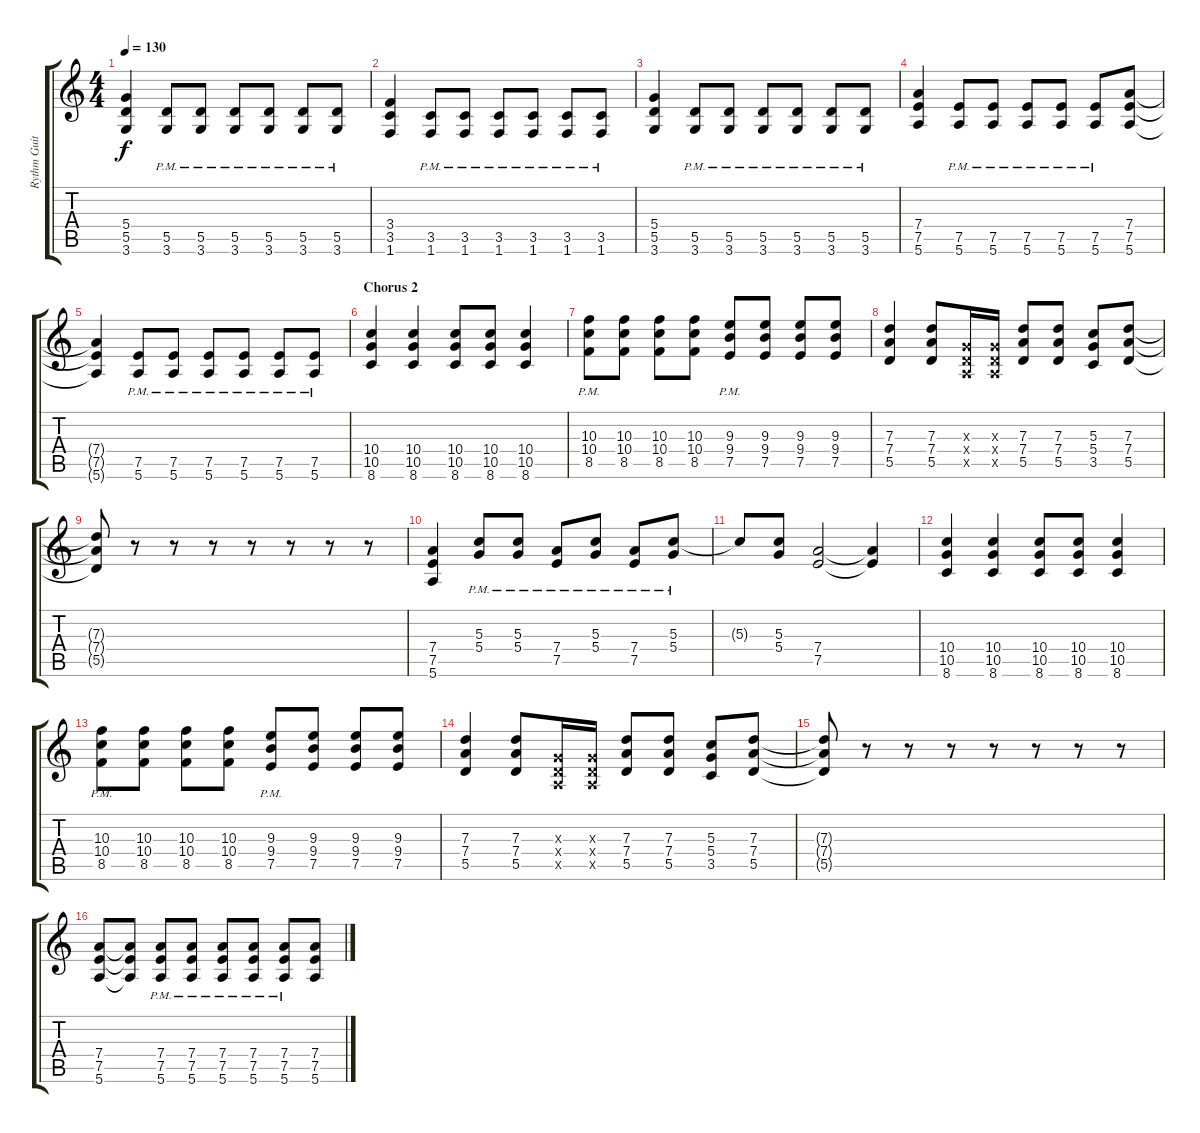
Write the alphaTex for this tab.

\track ("Rythm Guitar" "Rythm Guit") {instrument distortionguitar}
\staff {score tabs}
\tuning (E4 B3 G3 D3 A2 E2) {hide}
\ts (4 4)
\tempo 130
\clef g2
\ks c
(5.4 5.5 3.6).4{dy f} (5.5{pm} 3.6{pm}).8 (5.5{pm} 3.6{pm}).8 (5.5{pm} 3.6{pm}).8 (5.5{pm} 3.6{pm}).8 (5.5{pm} 3.6{pm}).8 (5.5{pm} 3.6{pm}).8 |
(3.4 3.5 1.6).4 (3.5{pm} 1.6{pm}).8 (3.5{pm} 1.6{pm}).8 (3.5{pm} 1.6{pm}).8 (3.5{pm} 1.6{pm}).8 (3.5{pm} 1.6{pm}).8 (3.5{pm} 1.6{pm}).8 |
(5.4 5.5 3.6).4 (5.5{pm} 3.6{pm}).8 (5.5{pm} 3.6{pm}).8 (5.5{pm} 3.6{pm}).8 (5.5{pm} 3.6{pm}).8 (5.5{pm} 3.6{pm}).8 (5.5{pm} 3.6{pm}).8 |
(7.4 7.5 5.6).4 (7.5{pm} 5.6{pm}).8 (7.5{pm} 5.6{pm}).8 (7.5{pm} 5.6{pm}).8 (7.5{pm} 5.6{pm}).8 (7.5{pm} 5.6{pm}).8 (7.4 7.5 5.6).8 |
(7.4{t} 7.5{t} 5.6{t}).4 (7.5{pm} 5.6{pm}).8 (7.5{pm} 5.6{pm}).8 (7.5{pm} 5.6{pm}).8 (7.5{pm} 5.6{pm}).8 (7.5{pm} 5.6{pm}).8 (7.5{pm} 5.6{pm}).8 |
\section ("" "Chorus 2")
(10.4 10.5 8.6).4 (10.4 10.5 8.6).4 (10.4 10.5 8.6).8 (10.4 10.5 8.6).8 (10.4 10.5 8.6).4 |
(10.3{pm} 10.4{pm} 8.5{pm}).8 (10.3 10.4 8.5).8 (10.3 10.4 8.5).8 (10.3 10.4 8.5).8 (9.3{pm} 9.4{pm} 7.5{pm}).8 (9.3 9.4 7.5).8 (9.3 9.4 7.5).8 (9.3 9.4 7.5).8 |
(7.3 7.4 5.5).4 (7.3 7.4 5.5).8 (0.3{x} 0.4{x} 0.5{x}).16 (0.3{x} 0.4{x} 0.5{x}).16 (7.3 7.4 5.5).8 (7.3 7.4 5.5).8 (5.3 5.4 3.5).8 (7.3 7.4 5.5).8 |
(7.3{t} 7.4{t} 5.5{t}).8 r.8 r.8 r.8 r.8 r.8 r.8 r.8 |
(7.4 7.5 5.6).4 (5.3{pm} 5.4).8 (5.3{pm} 5.4).8 (7.4{pm} 7.5).8 (5.3{pm} 5.4).8 (7.4 7.5{pm}).8 (5.3 5.4{pm}).8 |
5.3{t}.8 (5.3 5.4).8 (7.4 7.5).2 (7.4{t} 7.5{t}).4 |
(10.4 10.5 8.6).4 (10.4 10.5 8.6).4 (10.4 10.5 8.6).8 (10.4 10.5 8.6).8 (10.4 10.5 8.6).4 |
(10.3{pm} 10.4{pm} 8.5{pm}).8 (10.3 10.4 8.5).8 (10.3 10.4 8.5).8 (10.3 10.4 8.5).8 (9.3{pm} 9.4{pm} 7.5{pm}).8 (9.3 9.4 7.5).8 (9.3 9.4 7.5).8 (9.3 9.4 7.5).8 |
(7.3 7.4 5.5).4 (7.3 7.4 5.5).8 (0.3{x} 0.4{x} 0.5{x}).16 (0.3{x} 0.4{x} 0.5{x}).16 (7.3 7.4 5.5).8 (7.3 7.4 5.5).8 (5.3 5.4 3.5).8 (7.3 7.4 5.5).8 |
(7.3{t} 7.4{t} 5.5{t}).8 r.8 r.8 r.8 r.8 r.8 r.8 r.8 |
(7.4 7.5 5.6).8 (7.4{t} 7.5{t} 5.6{t}).8 (7.4{pm} 7.5{pm} 5.6{pm}).8 (7.4{pm} 7.5{pm} 5.6{pm}).8 (7.4{pm} 7.5{pm} 5.6{pm}).8 (7.4{pm} 7.5{pm} 5.6{pm}).8 (7.4{pm} 7.5{pm} 5.6{pm}).8 (7.4 7.5 5.6).8
